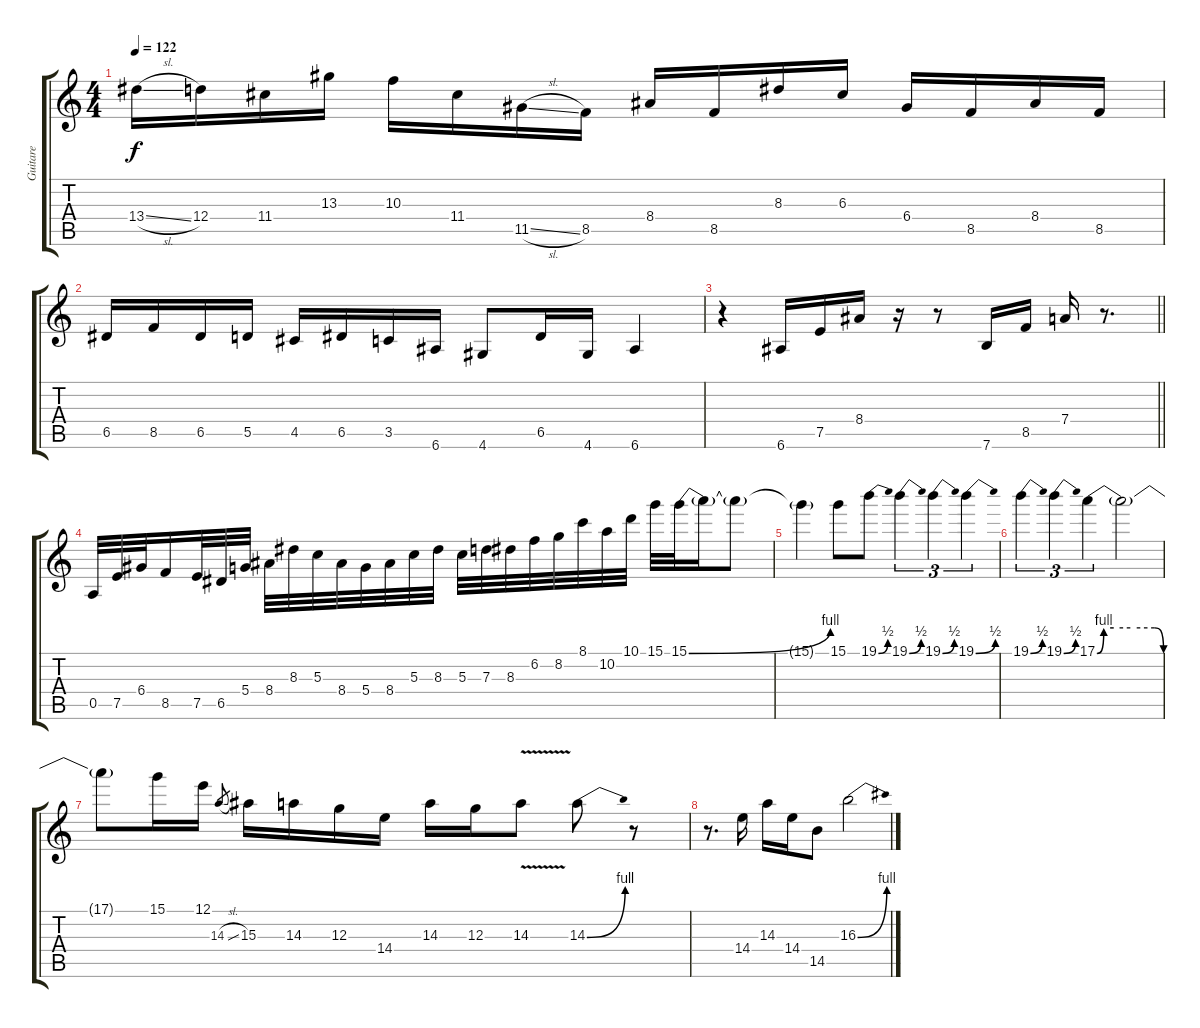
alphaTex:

\track ("Guitare" "Guitare") {instrument overdrivenguitar}
\staff {score tabs}
\tuning (E4 B3 G3 D3 A2 E2) {hide}
\ts (4 4)
\tempo 122
\clef g2
\ks c
13.4{sl}.16{dy f} 12.4.16 11.4.16 13.3.16 10.3.16 11.4.16 11.5{sl}.16 8.5.16 8.4.16 8.5.16 8.3.16 6.3.16 6.4.16 8.5.16 8.4.16 8.5.16 |
6.5.16 8.5.16 6.5.16 5.5.16 4.5.16 6.5.16 3.5.16 6.6.16 4.6.8 6.5.16 4.6.16 6.6.4 |
\barLineRight lightlight
r.4 6.6.16 7.5.16 8.4.16 r.16 r.8 7.6.16 8.5.16 7.4.16 r.8{d} |
0.5.32 7.5.32 6.4.32 8.5.16 7.5.32 6.5.32 5.4.32 8.4.32 8.3.32 5.3.32 8.4.32 5.4.32 8.4.32 5.3.32 8.3.32 5.3.32 7.3.32 8.3.32 6.2.32 8.2.32 8.1.32 10.2.32 10.1.32 15.1.32 15.1{be (bend 0 0 60 4)}.32 15.1{t}.16 15.1{t}.8 |
15.1{t}.4 15.1.8 19.1{be (bend 0 0 60 2)}.8 19.1{be (bend 0 0 60 2)}.4{tu (3 2)} 19.1{be (bend 0 0 60 2)}.4{tu (3 2)} 19.1{be (bend 0 0 60 2)}.4{tu (3 2)} |
19.1{be (bend 0 0 60 2)}.4{tu (3 2)} 19.1{be (bend 0 0 60 2)}.4{tu (3 2)} 17.1{be (custom 0 0 6 4 15 4 30 4 52 4 60 0)}.4{tu (3 2)} 17.1{t}.2 |
17.1{t}.8 15.1.16 12.1.16 14.3{sl}.8{gr} 15.3.16 14.3.16 12.3.16 14.4.16 14.3.16 12.3.16 14.3{v}.8 14.3{be (bend 0 0 60 4)}.8 r.8 |
r.8{d} 14.4.16 14.3.16 14.4.16 14.5.8 16.3{be (bend 0 0 60 4)}.2
